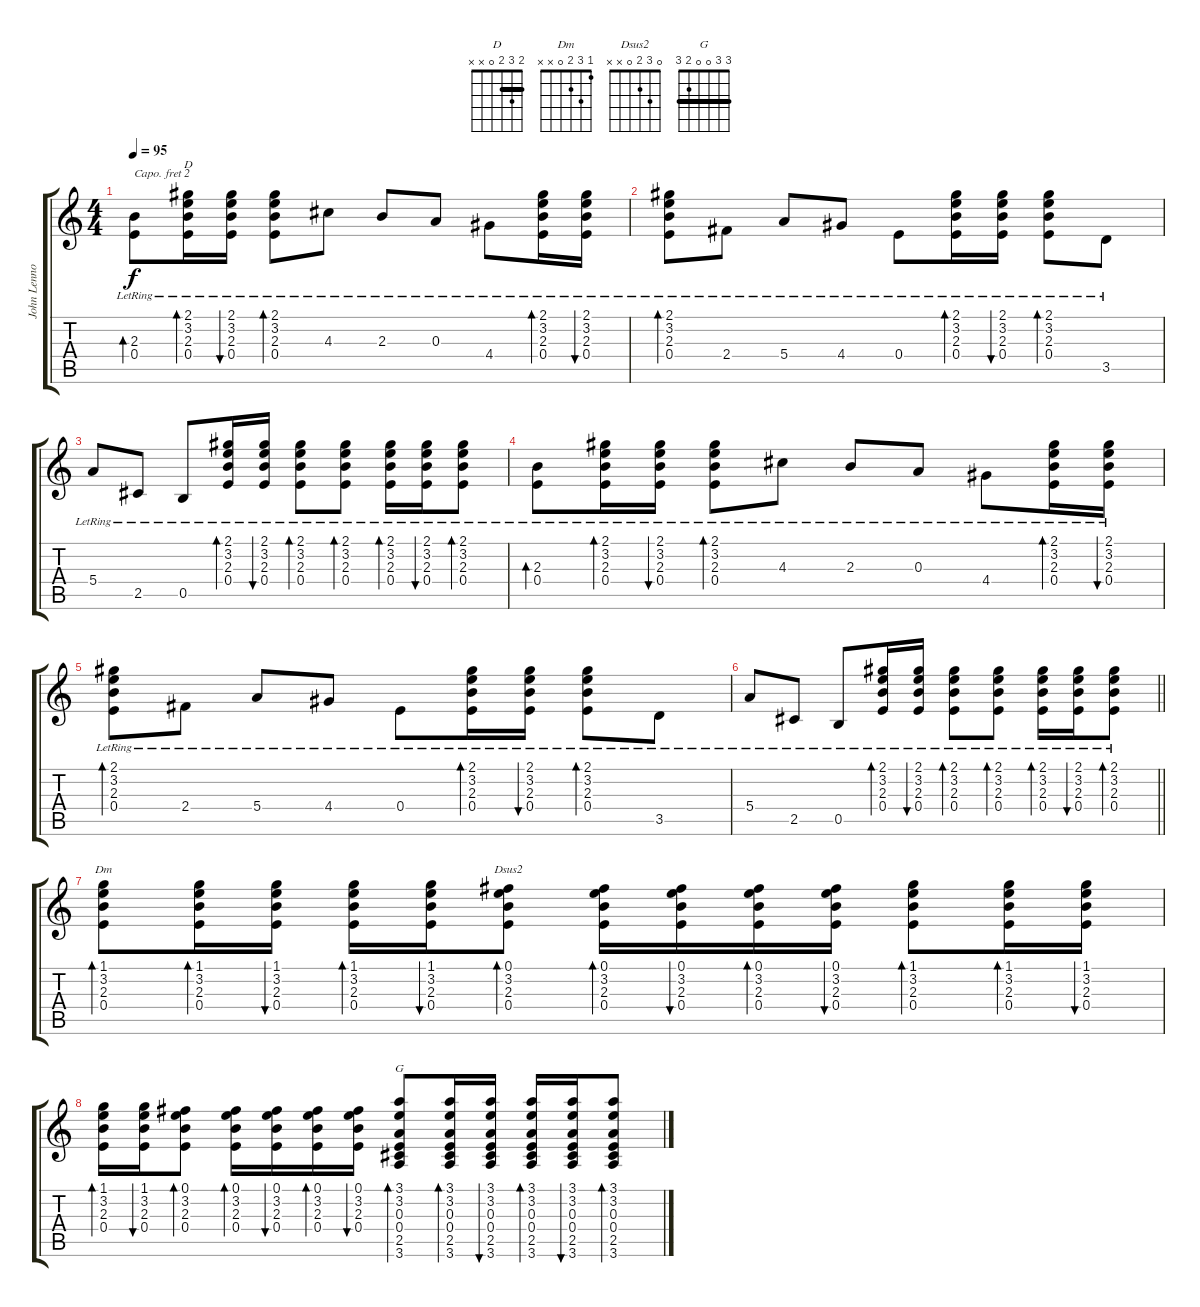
\track ("John Lennon Acoustic Guitar Capo " "John Lenno") {instrument acousticguitarsteel}
\staff {score tabs}
\capo 2
\tuning (E4 B3 G3 D3 A2 E2) {hide}
\chord ("D" 2 3 2 0 x x) {barre 2}
\chord ("Dm" 1 3 2 0 x x)
\chord ("Dsus2" 0 3 2 0 x x)
\chord ("G" 3 3 0 0 2 3) {barre 3}
\ts (4 4)
\tempo 95
\clef g2
\ks c
(2.3{lr} 0.4{lr}).8{bd 60 dy f} (2.1{lr} 3.2{lr} 2.3{lr} 0.4{lr}).16{bd 60 ch "D"} (2.1{lr} 3.2{lr} 2.3{lr} 0.4{lr}).16{bu 60} (2.1{lr} 3.2{lr} 2.3{lr} 0.4{lr}).8{bd 60} 4.3{lr}.8 2.3{lr}.8 0.3{lr}.8 4.4{lr}.8 (2.1{lr} 3.2{lr} 2.3{lr} 0.4).16{bd 60} (2.1{lr} 3.2{lr} 2.3{lr} 0.4{lr}).16{bu 60} |
(2.1{lr} 3.2{lr} 2.3{lr} 0.4{lr}).8{bd 60} 2.4{lr}.8 5.4{lr}.8 4.4{lr}.8 0.4{lr}.8 (2.1{lr} 3.2{lr} 2.3{lr} 0.4{lr}).16{bd 60} (2.1{lr} 3.2{lr} 2.3{lr} 0.4{lr}).16{bu 60} (2.1{lr} 3.2{lr} 2.3{lr} 0.4{lr}).8{bd 60} 3.5{lr}.8 |
5.4{lr}.8 2.5{lr}.8 0.5{lr}.8 (2.1{lr} 3.2{lr} 2.3{lr} 0.4{lr}).16{bd 60} (2.1{lr} 3.2{lr} 2.3{lr} 0.4{lr}).16{bu 60} (2.1{lr} 3.2{lr} 2.3{lr} 0.4{lr}).8{bd 60} (2.1{lr} 3.2{lr} 2.3{lr} 0.4{lr}).8{bd 60} (2.1{lr} 3.2{lr} 2.3{lr} 0.4{lr}).16{bd 60} (2.1{lr} 3.2{lr} 2.3{lr} 0.4{lr}).16{bu 60} (2.1{lr} 3.2{lr} 2.3{lr} 0.4{lr}).8{bd 60} |
(2.3{lr} 0.4{lr}).8{bd 60} (2.1{lr} 3.2{lr} 2.3{lr} 0.4{lr}).16{bd 60} (2.1{lr} 3.2{lr} 2.3{lr} 0.4{lr}).16{bu 60} (2.1{lr} 3.2{lr} 2.3{lr} 0.4{lr}).8{bd 60} 4.3{lr}.8 2.3{lr}.8 0.3{lr}.8 4.4{lr}.8 (2.1{lr} 3.2{lr} 2.3{lr} 0.4).16{bd 60} (2.1{lr} 3.2{lr} 2.3{lr} 0.4{lr}).16{bu 60} |
(2.1{lr} 3.2{lr} 2.3{lr} 0.4{lr}).8{bd 60} 2.4{lr}.8 5.4{lr}.8 4.4{lr}.8 0.4{lr}.8 (2.1{lr} 3.2{lr} 2.3{lr} 0.4{lr}).16{bd 60} (2.1{lr} 3.2{lr} 2.3{lr} 0.4{lr}).16{bu 60} (2.1{lr} 3.2{lr} 2.3{lr} 0.4{lr}).8{bd 60} 3.5{lr}.8 |
\barLineRight lightlight
5.4{lr}.8 2.5{lr}.8 0.5{lr}.8 (2.1{lr} 3.2{lr} 2.3{lr} 0.4{lr}).16{bd 60} (2.1{lr} 3.2{lr} 2.3{lr} 0.4{lr}).16{bu 60} (2.1{lr} 3.2{lr} 2.3{lr} 0.4{lr}).8{bd 60} (2.1{lr} 3.2{lr} 2.3{lr} 0.4{lr}).8{bd 60} (2.1{lr} 3.2{lr} 2.3{lr} 0.4{lr}).16{bd 60} (2.1{lr} 3.2{lr} 2.3{lr} 0.4{lr}).16{bu 60} (2.1{lr} 3.2{lr} 2.3{lr} 0.4{lr}).8{bd 60} |
(1.1 3.2 2.3 0.4).8{bd 60 ch "Dm"} (1.1 3.2 2.3 0.4).16{bd 60} (1.1 3.2 2.3 0.4).16{bu 60} (1.1 3.2 2.3 0.4).16{bd 60} (1.1 3.2 2.3 0.4).16{bu 60} (0.1 3.2 2.3 0.4).8{bd 60 ch "Dsus2"} (0.1 3.2 2.3 0.4).16{bd 60} (0.1 3.2 2.3 0.4).16{bu 60} (0.1 3.2 2.3 0.4).16{bd 60} (0.1 3.2 2.3 0.4).16{bu 60} (1.1 3.2 2.3 0.4).8{bd 60} (1.1 3.2 2.3 0.4).16{bd 60} (1.1 3.2 2.3 0.4).16{bu 60} |
(1.1 3.2 2.3 0.4).16{bd 60} (1.1 3.2 2.3 0.4).16{bu 60} (0.1 3.2 2.3 0.4).8{bd 60} (0.1 3.2 2.3 0.4).16{bd 60} (0.1 3.2 2.3 0.4).16{bu 60} (0.1 3.2 2.3 0.4).16{bd 60} (0.1 3.2 2.3 0.4).16{bu 60} (3.1 3.2 0.3 0.4 2.5 3.6).8{bd 60 ch "G"} (3.1 3.2 0.3 0.4 2.5 3.6).16{bd 60} (3.1 3.2 0.3 0.4 2.5 3.6).16{bu 60} (3.1 3.2 0.3 0.4 2.5 3.6).16{bd 60} (3.1 3.2 0.3 0.4 2.5 3.6).16{bu 60} (3.1 3.2 0.3 0.4 2.5 3.6).8{bd 60}
